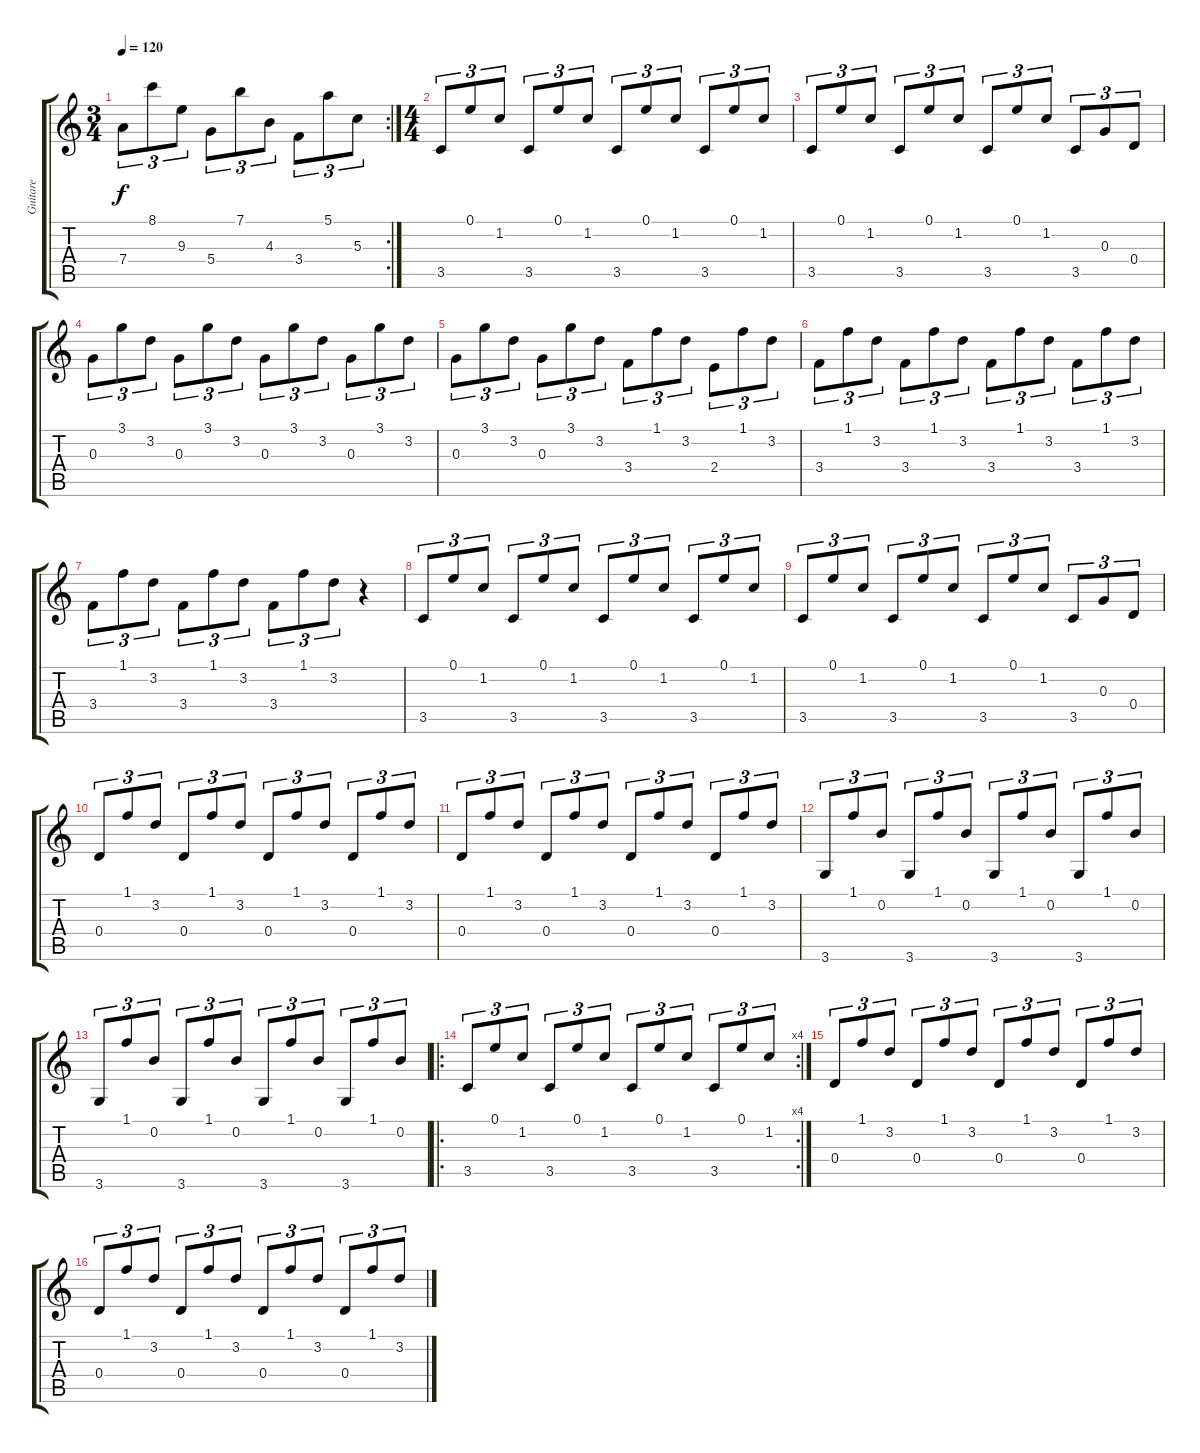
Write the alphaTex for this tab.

\track ("Guitare" "Guitare") {instrument acousticguitarsteel}
\staff {score tabs}
\tuning (E4 B3 G3 D3 A2 E2) {hide}
\rc 2
\ts (3 4)
\tempo 120
\clef g2
\ks c
7.4.8{tu (3 2) dy f} 8.1.8{tu (3 2)} 9.3.8{tu (3 2)} 5.4.8{tu (3 2)} 7.1.8{tu (3 2)} 4.3.8{tu (3 2)} 3.4.8{tu (3 2)} 5.1.8{tu (3 2)} 5.3.8{tu (3 2)} |
\ts (4 4)
3.5.8{tu (3 2)} 0.1.8{tu (3 2)} 1.2.8{tu (3 2)} 3.5.8{tu (3 2)} 0.1.8{tu (3 2)} 1.2.8{tu (3 2)} 3.5.8{tu (3 2)} 0.1.8{tu (3 2)} 1.2.8{tu (3 2)} 3.5.8{tu (3 2)} 0.1.8{tu (3 2)} 1.2.8{tu (3 2)} |
3.5.8{tu (3 2)} 0.1.8{tu (3 2)} 1.2.8{tu (3 2)} 3.5.8{tu (3 2)} 0.1.8{tu (3 2)} 1.2.8{tu (3 2)} 3.5.8{tu (3 2)} 0.1.8{tu (3 2)} 1.2.8{tu (3 2)} 3.5.8{tu (3 2)} 0.3.8{tu (3 2)} 0.4.8{tu (3 2)} |
0.3.8{tu (3 2)} 3.1.8{tu (3 2)} 3.2.8{tu (3 2)} 0.3.8{tu (3 2)} 3.1.8{tu (3 2)} 3.2.8{tu (3 2)} 0.3.8{tu (3 2)} 3.1.8{tu (3 2)} 3.2.8{tu (3 2)} 0.3.8{tu (3 2)} 3.1.8{tu (3 2)} 3.2.8{tu (3 2)} |
0.3.8{tu (3 2)} 3.1.8{tu (3 2)} 3.2.8{tu (3 2)} 0.3.8{tu (3 2)} 3.1.8{tu (3 2)} 3.2.8{tu (3 2)} 3.4.8{tu (3 2)} 1.1.8{tu (3 2)} 3.2.8{tu (3 2)} 2.4.8{tu (3 2)} 1.1.8{tu (3 2)} 3.2.8{tu (3 2)} |
3.4.8{tu (3 2)} 1.1.8{tu (3 2)} 3.2.8{tu (3 2)} 3.4.8{tu (3 2)} 1.1.8{tu (3 2)} 3.2.8{tu (3 2)} 3.4.8{tu (3 2)} 1.1.8{tu (3 2)} 3.2.8{tu (3 2)} 3.4.8{tu (3 2)} 1.1.8{tu (3 2)} 3.2.8{tu (3 2)} |
3.4.8{tu (3 2)} 1.1.8{tu (3 2)} 3.2.8{tu (3 2)} 3.4.8{tu (3 2)} 1.1.8{tu (3 2)} 3.2.8{tu (3 2)} 3.4.8{tu (3 2)} 1.1.8{tu (3 2)} 3.2.8{tu (3 2)} r.4 |
3.5.8{tu (3 2)} 0.1.8{tu (3 2)} 1.2.8{tu (3 2)} 3.5.8{tu (3 2)} 0.1.8{tu (3 2)} 1.2.8{tu (3 2)} 3.5.8{tu (3 2)} 0.1.8{tu (3 2)} 1.2.8{tu (3 2)} 3.5.8{tu (3 2)} 0.1.8{tu (3 2)} 1.2.8{tu (3 2)} |
3.5.8{tu (3 2)} 0.1.8{tu (3 2)} 1.2.8{tu (3 2)} 3.5.8{tu (3 2)} 0.1.8{tu (3 2)} 1.2.8{tu (3 2)} 3.5.8{tu (3 2)} 0.1.8{tu (3 2)} 1.2.8{tu (3 2)} 3.5.8{tu (3 2)} 0.3.8{tu (3 2)} 0.4.8{tu (3 2)} |
0.4.8{tu (3 2)} 1.1.8{tu (3 2)} 3.2.8{tu (3 2)} 0.4.8{tu (3 2)} 1.1.8{tu (3 2)} 3.2.8{tu (3 2)} 0.4.8{tu (3 2)} 1.1.8{tu (3 2)} 3.2.8{tu (3 2)} 0.4.8{tu (3 2)} 1.1.8{tu (3 2)} 3.2.8{tu (3 2)} |
0.4.8{tu (3 2)} 1.1.8{tu (3 2)} 3.2.8{tu (3 2)} 0.4.8{tu (3 2)} 1.1.8{tu (3 2)} 3.2.8{tu (3 2)} 0.4.8{tu (3 2)} 1.1.8{tu (3 2)} 3.2.8{tu (3 2)} 0.4.8{tu (3 2)} 1.1.8{tu (3 2)} 3.2.8{tu (3 2)} |
3.6.8{tu (3 2)} 1.1.8{tu (3 2)} 0.2.8{tu (3 2)} 3.6.8{tu (3 2)} 1.1.8{tu (3 2)} 0.2.8{tu (3 2)} 3.6.8{tu (3 2)} 1.1.8{tu (3 2)} 0.2.8{tu (3 2)} 3.6.8{tu (3 2)} 1.1.8{tu (3 2)} 0.2.8{tu (3 2)} |
3.6.8{tu (3 2)} 1.1.8{tu (3 2)} 0.2.8{tu (3 2)} 3.6.8{tu (3 2)} 1.1.8{tu (3 2)} 0.2.8{tu (3 2)} 3.6.8{tu (3 2)} 1.1.8{tu (3 2)} 0.2.8{tu (3 2)} 3.6.8{tu (3 2)} 1.1.8{tu (3 2)} 0.2.8{tu (3 2)} |
\ro
\rc 4
3.5.8{tu (3 2)} 0.1.8{tu (3 2)} 1.2.8{tu (3 2)} 3.5.8{tu (3 2)} 0.1.8{tu (3 2)} 1.2.8{tu (3 2)} 3.5.8{tu (3 2)} 0.1.8{tu (3 2)} 1.2.8{tu (3 2)} 3.5.8{tu (3 2)} 0.1.8{tu (3 2)} 1.2.8{tu (3 2)} |
0.4.8{tu (3 2)} 1.1.8{tu (3 2)} 3.2.8{tu (3 2)} 0.4.8{tu (3 2)} 1.1.8{tu (3 2)} 3.2.8{tu (3 2)} 0.4.8{tu (3 2)} 1.1.8{tu (3 2)} 3.2.8{tu (3 2)} 0.4.8{tu (3 2)} 1.1.8{tu (3 2)} 3.2.8{tu (3 2)} |
0.4.8{tu (3 2)} 1.1.8{tu (3 2)} 3.2.8{tu (3 2)} 0.4.8{tu (3 2)} 1.1.8{tu (3 2)} 3.2.8{tu (3 2)} 0.4.8{tu (3 2)} 1.1.8{tu (3 2)} 3.2.8{tu (3 2)} 0.4.8{tu (3 2)} 1.1.8{tu (3 2)} 3.2.8{tu (3 2)}
